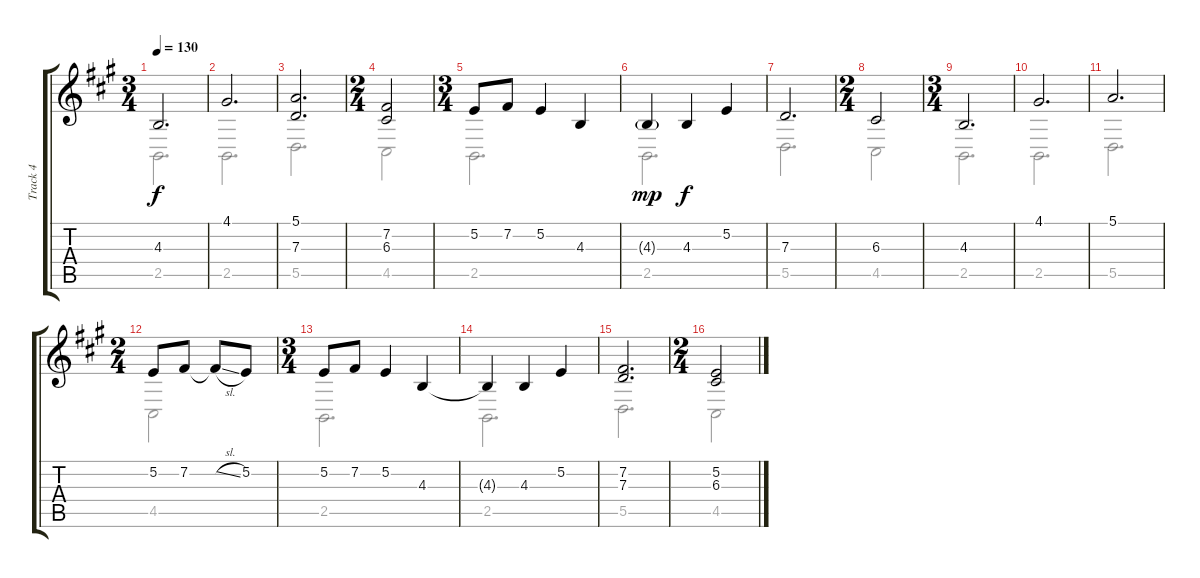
\track ("Track 4" "Track 4") {instrument pad7halo bank 255}
\staff {score tabs}
\tuning (E4 B3 G3 D3 A2 E2) {hide}
\voice
\ts (3 4)
\tempo 130
\clef g2
\ks a
4.3.2{d dy f} |
4.1.2{d} |
(5.1 7.3).2{d} |
\ts (2 4)
(7.2 6.3).2 |
\ts (3 4)
5.2.8 7.2.8 5.2.4 4.3.4 |
4.3{g}.4{dy mp} 4.3.4{dy f} 5.2.4 |
7.3.2{d} |
\ts (2 4)
6.3.2 |
\ts (3 4)
4.3.2{d} |
4.1.2{d} |
5.1.2{d} |
\ts (2 4)
5.2.8 7.2.8 7.2{sl t}.8 5.2.8 |
\ts (3 4)
5.2.8 7.2.8 5.2.4 4.3.4 |
4.3{t}.4 4.3.4 5.2.4 |
(7.2 7.3).2{d} |
\ts (2 4)
(5.2 6.3).2
\voice
\clef g2
\ottava regular
\simile none
\ks a
2.5.2{d dy f} |
2.5.2{d} |
5.5.2{d} |
4.5.2 |
2.5.2{d} |
2.5.2{d} |
5.5.2{d} |
4.5.2 |
2.5.2{d} |
2.5.2{d} |
5.5.2{d} |
4.5.2 |
2.5.2{d} |
2.5.2{d} |
5.5.2{d} |
4.5.2
